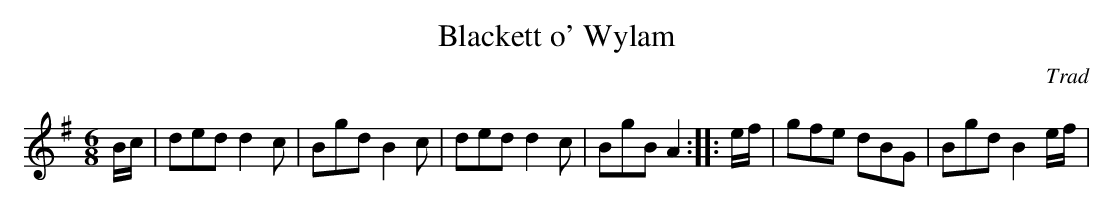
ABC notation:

X:1
T:Blackett o' Wylam
C:Trad
M:6/8
K:G
L:1/16
Bc |\
L:1/8
ded d2 c| Bgd B2 c|  ded d2 c| BgB A2 :: \
L:1/16
ef|\
L:1/8
gfe dBG| Bgd B2 \
L:1/16
ef|\
L:1/8
